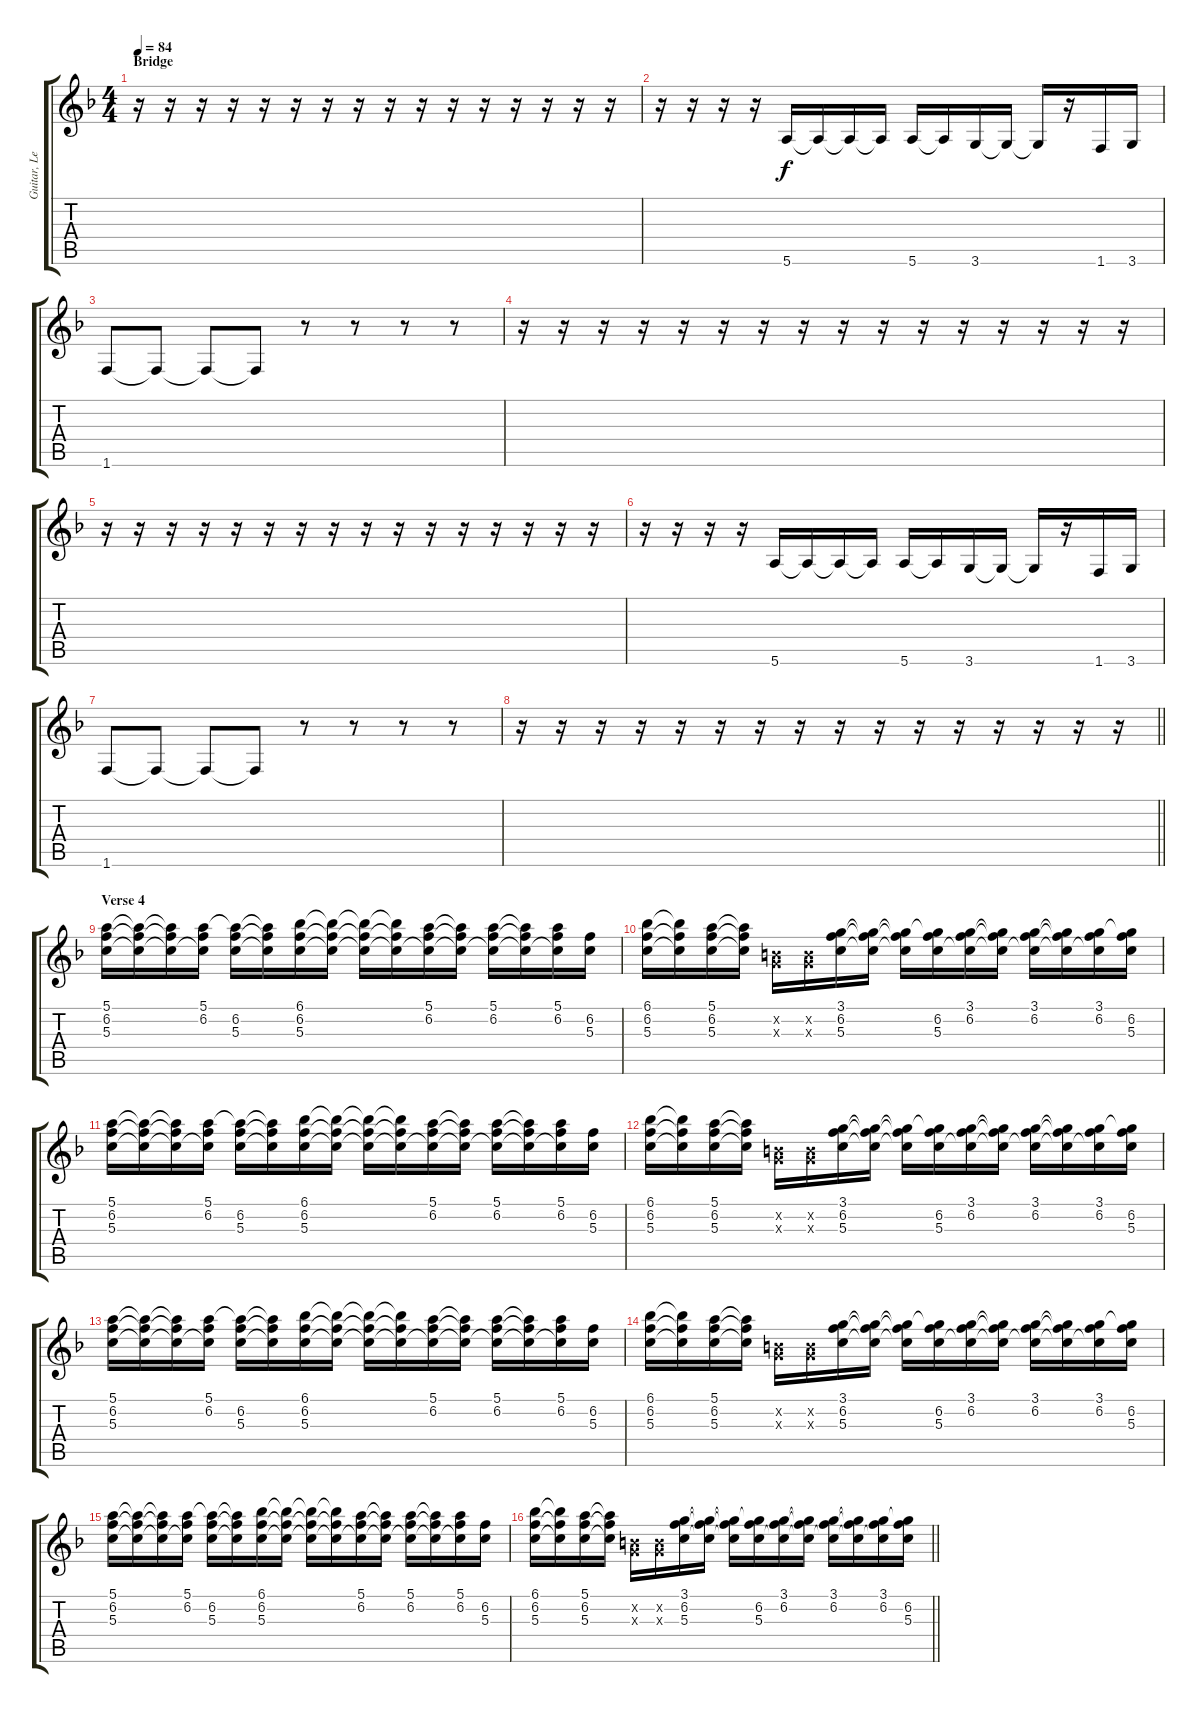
\track ("Guitar, Lead (Std)" "Guitar, Le") {instrument electricguitarclean}
\staff {score tabs}
\tuning (E4 B3 G3 D3 A2 E2) {hide}
\ts (4 4)
\section ("" "Bridge")
\tempo 84
\clef g2
\ks f
r.16{dy f volume 16} r.16 r.16 r.16 r.16 r.16 r.16 r.16 r.16 r.16 r.16 r.16 r.16 r.16 r.16 r.16 |
r.16 r.16 r.16 r.16 5.6.16 5.6{t}.16 5.6{t}.16 5.6{t}.16 5.6.16 5.6{t}.16 3.6.16 3.6{t}.16 3.6{t}.16 r.16 1.6.16 3.6.16 |
1.6.8 1.6{t}.8 1.6{t}.8 1.6{t}.8 r.8 r.8 r.8 r.8 |
r.16 r.16 r.16 r.16 r.16 r.16 r.16 r.16 r.16 r.16 r.16 r.16 r.16 r.16 r.16 r.16 |
r.16 r.16 r.16 r.16 r.16 r.16 r.16 r.16 r.16 r.16 r.16 r.16 r.16 r.16 r.16 r.16 |
r.16 r.16 r.16 r.16 5.6.16 5.6{t}.16 5.6{t}.16 5.6{t}.16 5.6.16 5.6{t}.16 3.6.16 3.6{t}.16 3.6{t}.16 r.16 1.6.16 3.6.16 |
1.6.8 1.6{t}.8 1.6{t}.8 1.6{t}.8 r.8 r.8 r.8 r.8 |
\barLineRight lightlight
r.16 r.16 r.16 r.16 r.16 r.16 r.16 r.16 r.16 r.16 r.16 r.16 r.16 r.16 r.16 r.16{volume 11} |
\section ("" "Verse 4")
(5.1 6.2 5.3).16 (5.1{t} 6.2{t} 5.3{t}).16 (5.1{t} 6.2{t} 5.3{t}).16 (5.1 6.2 5.3{t}).16 (5.1{t} 6.2 5.3).16 (5.1{t} 6.2{t} 5.3{t}).16 (6.1 6.2 5.3).16 (6.1{t} 6.2{t} 5.3{t}).16 (6.1{t} 6.2{t} 5.3{t}).16 (6.1{t} 6.2{t} 5.3{t}).16 (5.1 6.2 5.3{t}).16 (5.1{t} 6.2{t} 5.3{t}).16 (5.1 6.2 5.3{t}).16 (5.1{t} 6.2{t} 5.3{t}).16 (5.1 6.2 5.3{t}).16 (6.2 5.3).16 |
(6.1 6.2 5.3).16 (6.1{t} 6.2{t} 5.3{t}).16 (5.1 6.2 5.3).16 (5.1{t} 6.2{t} 5.3{t}).16 (0.2{x} 0.3{x}).16 (0.2{x} 0.3{x}).16 (3.1 6.2 5.3).16 (3.1{t} 6.2{t} 5.3{t}).16 (3.1{t} 6.2{t} 5.3{t}).16 (3.1{t} 6.2 5.3).16 (3.1 6.2 5.3{t}).16 (3.1{t} 6.2{t} 5.3{t}).16 (3.1 6.2 5.3{t}).16 (3.1{t} 6.2{t} 5.3{t}).16 (3.1 6.2 5.3{t}).16 (3.1{t} 6.2 5.3).16 |
(5.1 6.2 5.3).16 (5.1{t} 6.2{t} 5.3{t}).16 (5.1{t} 6.2{t} 5.3{t}).16 (5.1 6.2 5.3{t}).16 (5.1{t} 6.2 5.3).16 (5.1{t} 6.2{t} 5.3{t}).16 (6.1 6.2 5.3).16 (6.1{t} 6.2{t} 5.3{t}).16 (6.1{t} 6.2{t} 5.3{t}).16 (6.1{t} 6.2{t} 5.3{t}).16 (5.1 6.2 5.3{t}).16 (5.1{t} 6.2{t} 5.3{t}).16 (5.1 6.2 5.3{t}).16 (5.1{t} 6.2{t} 5.3{t}).16 (5.1 6.2 5.3{t}).16 (6.2 5.3).16 |
(6.1 6.2 5.3).16 (6.1{t} 6.2{t} 5.3{t}).16 (5.1 6.2 5.3).16 (5.1{t} 6.2{t} 5.3{t}).16 (0.2{x} 0.3{x}).16 (0.2{x} 0.3{x}).16 (3.1 6.2 5.3).16 (3.1{t} 6.2{t} 5.3{t}).16 (3.1{t} 6.2{t} 5.3{t}).16 (3.1{t} 6.2 5.3).16 (3.1 6.2 5.3{t}).16 (3.1{t} 6.2{t} 5.3{t}).16 (3.1 6.2 5.3{t}).16 (3.1{t} 6.2{t} 5.3{t}).16 (3.1 6.2 5.3{t}).16 (3.1{t} 6.2 5.3).16 |
(5.1 6.2 5.3).16 (5.1{t} 6.2{t} 5.3{t}).16 (5.1{t} 6.2{t} 5.3{t}).16 (5.1 6.2 5.3{t}).16 (5.1{t} 6.2 5.3).16 (5.1{t} 6.2{t} 5.3{t}).16 (6.1 6.2 5.3).16 (6.1{t} 6.2{t} 5.3{t}).16 (6.1{t} 6.2{t} 5.3{t}).16 (6.1{t} 6.2{t} 5.3{t}).16 (5.1 6.2 5.3{t}).16 (5.1{t} 6.2{t} 5.3{t}).16 (5.1 6.2 5.3{t}).16 (5.1{t} 6.2{t} 5.3{t}).16 (5.1 6.2 5.3{t}).16 (6.2 5.3).16 |
(6.1 6.2 5.3).16 (6.1{t} 6.2{t} 5.3{t}).16 (5.1 6.2 5.3).16 (5.1{t} 6.2{t} 5.3{t}).16 (0.2{x} 0.3{x}).16 (0.2{x} 0.3{x}).16 (3.1 6.2 5.3).16 (3.1{t} 6.2{t} 5.3{t}).16 (3.1{t} 6.2{t} 5.3{t}).16 (3.1{t} 6.2 5.3).16 (3.1 6.2 5.3{t}).16 (3.1{t} 6.2{t} 5.3{t}).16 (3.1 6.2 5.3{t}).16 (3.1{t} 6.2{t} 5.3{t}).16 (3.1 6.2 5.3{t}).16 (3.1{t} 6.2 5.3).16 |
(5.1 6.2 5.3).16 (5.1{t} 6.2{t} 5.3{t}).16 (5.1{t} 6.2{t} 5.3{t}).16 (5.1 6.2 5.3{t}).16 (5.1{t} 6.2 5.3).16 (5.1{t} 6.2{t} 5.3{t}).16 (6.1 6.2 5.3).16 (6.1{t} 6.2{t} 5.3{t}).16 (6.1{t} 6.2{t} 5.3{t}).16 (6.1{t} 6.2{t} 5.3{t}).16 (5.1 6.2 5.3{t}).16 (5.1{t} 6.2{t} 5.3{t}).16 (5.1 6.2 5.3{t}).16 (5.1{t} 6.2{t} 5.3{t}).16 (5.1 6.2 5.3{t}).16 (6.2 5.3).16 |
\barLineRight lightlight
(6.1 6.2 5.3).16 (6.1{t} 6.2{t} 5.3{t}).16 (5.1 6.2 5.3).16 (5.1{t} 6.2{t} 5.3{t}).16 (0.2{x} 0.3{x}).16 (0.2{x} 0.3{x}).16 (3.1 6.2 5.3).16 (3.1{t} 6.2{t} 5.3{t}).16 (3.1{t} 6.2{t} 5.3{t}).16 (3.1{t} 6.2 5.3).16 (3.1 6.2 5.3{t}).16 (3.1{t} 6.2{t} 5.3{t}).16 (3.1 6.2 5.3{t}).16 (3.1{t} 6.2{t} 5.3{t}).16 (3.1 6.2 5.3{t}).16 (3.1{t} 6.2 5.3).16
